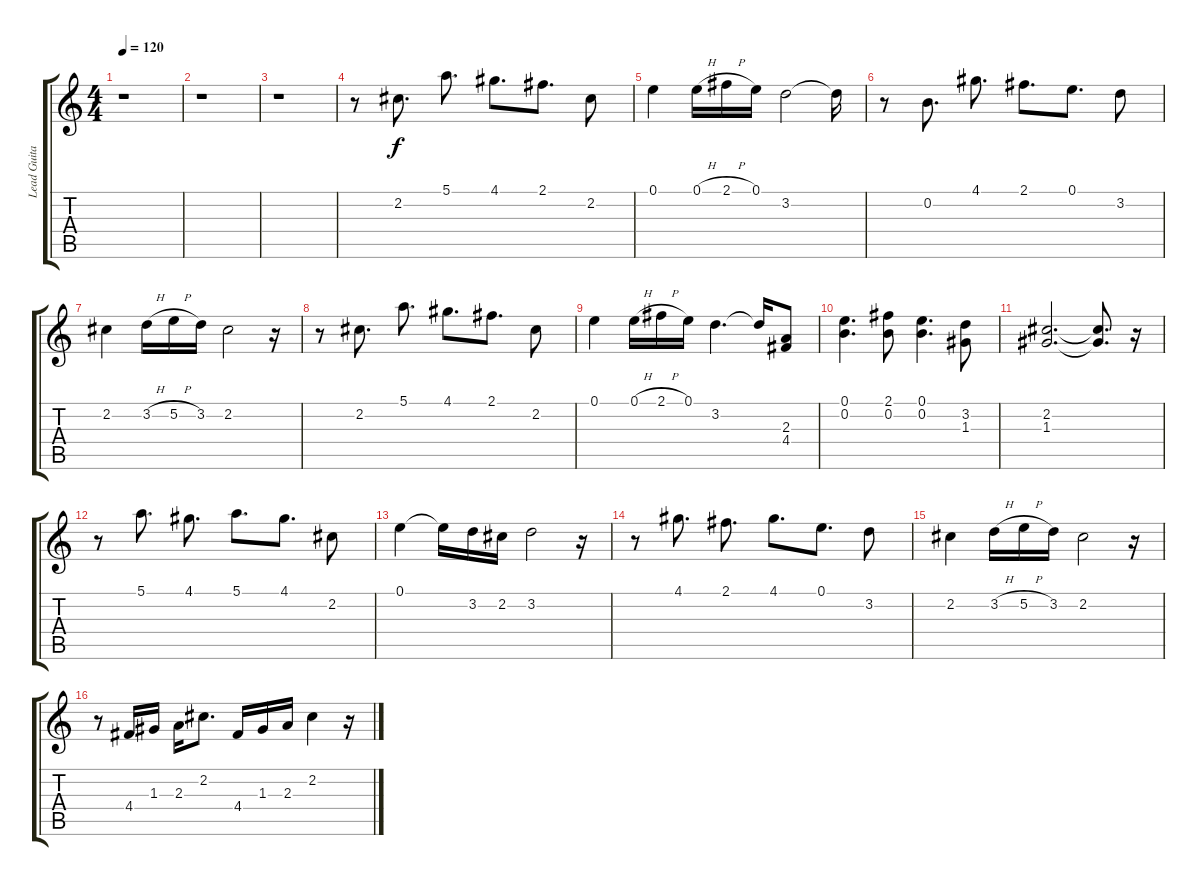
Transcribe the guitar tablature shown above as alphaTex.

\track ("Lead Guitar" "Lead Guita") {instrument acousticguitarsteel}
\staff {score tabs}
\tuning (E4 B3 G3 D3 A2 E2) {hide}
\ts (4 4)
\tempo 120
\clef g2
\ks c
r.1{dy f} |
r.1 |
r.1 |
r.8 2.2.8{d} 5.1.8{d} 4.1.8{d} 2.1.8{d} 2.2.8 |
0.1.4 0.1{h}.16 2.1{h}.16 0.1.16 3.2.2 3.2{t}.16 |
r.8 0.2.8{d} 4.1.8{d} 2.1.8{d} 0.1.8{d} 3.2.8 |
2.2.4 3.2{h}.16 5.2{h}.16 3.2.16 2.2.2 r.16 |
r.8 2.2.8{d} 5.1.8{d} 4.1.8{d} 2.1.8{d} 2.2.8 |
0.1.4 0.1{h}.16 2.1{h}.16 0.1.16 3.2.4{d} 3.2{t}.16 (2.3 4.4).8 |
(0.1 0.2).4{d} (2.1 0.2).8 (0.1 0.2).4{d} (3.2 1.3).8 |
(2.2 1.3).2{d} (2.2{t} 1.3{t}).8{d} r.16 |
r.8 5.1.8{d} 4.1.8{d} 5.1.8{d} 4.1.8{d} 2.2.8 |
0.1.4 0.1{t}.16 3.2.16 2.2.16 3.2.2 r.16 |
r.8 4.1.8{d} 2.1.8{d} 4.1.8{d} 0.1.8{d} 3.2.8 |
2.2.4 3.2{h}.16 5.2{h}.16 3.2.16 2.2.2 r.16 |
r.8 4.4.16 1.3.16 2.3.16 2.2.8{d} 4.4.16 1.3.16 2.3.16 2.2.4 r.16
